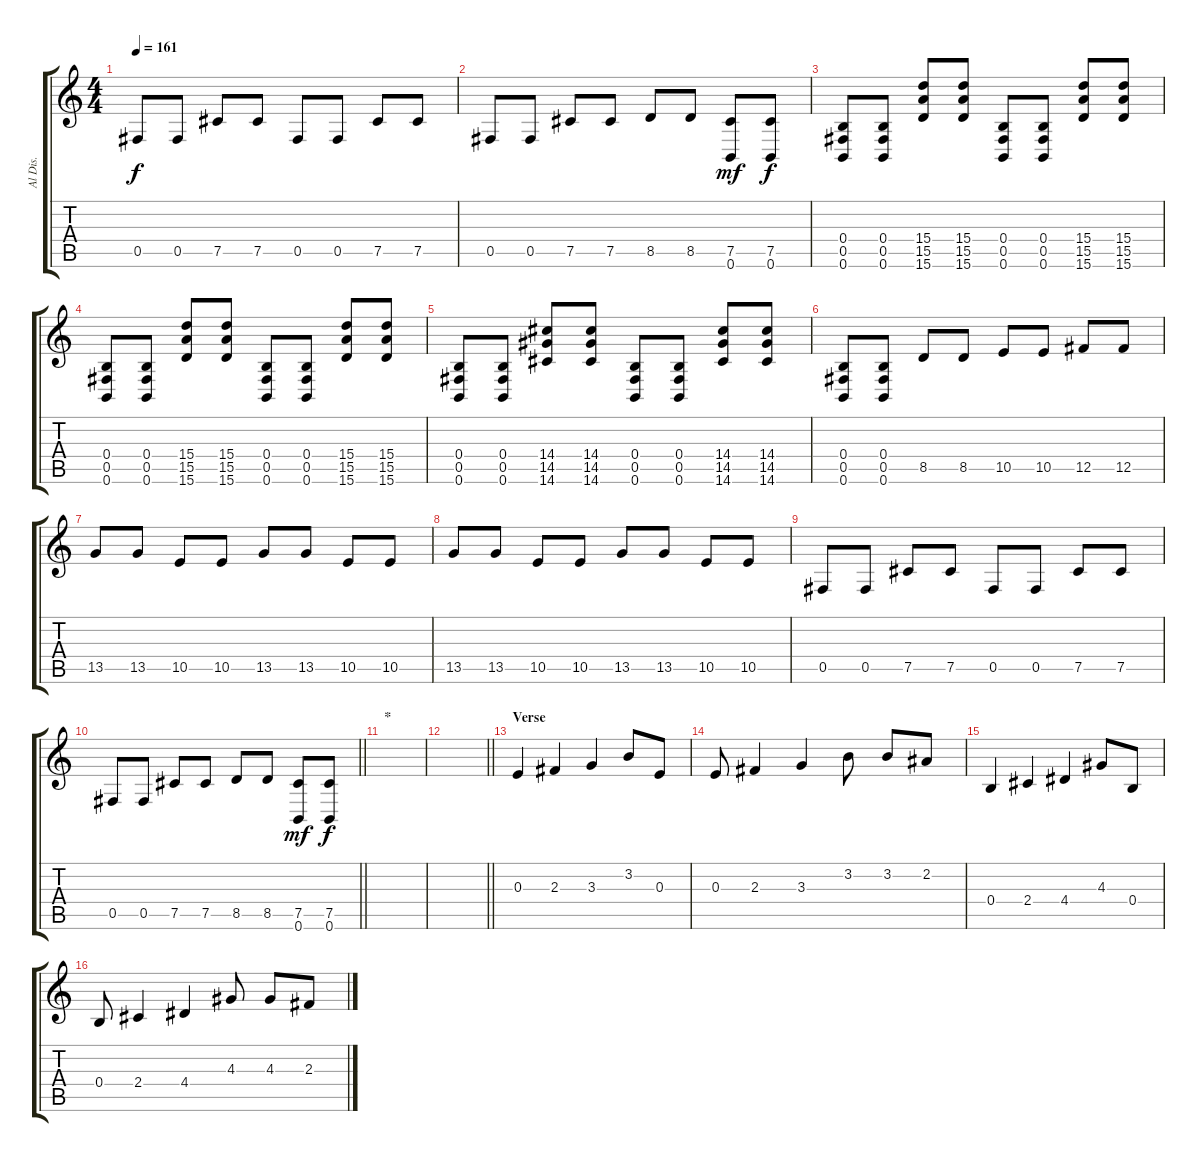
\track ("Al Dis." "Al Dis.") {instrument distortionguitar}
\staff {score tabs}
\tuning (Db4 Ab3 E3 B2 Gb2 B1) {hide}
\ts (4 4)
\tempo 161
\clef g2
\ks c
0.5.8{dy f} 0.5.8 7.5.8 7.5.8 0.5.8 0.5.8 7.5.8 7.5.8 |
0.5.8 0.5.8 7.5.8 7.5.8 8.5.8 8.5.8 (7.5 0.6).8{dy mf} (7.5 0.6).8{dy f} |
(0.4 0.5 0.6).8 (0.4 0.5 0.6).8 (15.4 15.5 15.6).8 (15.4 15.5 15.6).8 (0.4 0.5 0.6).8 (0.4 0.5 0.6).8 (15.4 15.5 15.6).8 (15.4 15.5 15.6).8 |
(0.4 0.5 0.6).8 (0.4 0.5 0.6).8 (15.4 15.5 15.6).8 (15.4 15.5 15.6).8 (0.4 0.5 0.6).8 (0.4 0.5 0.6).8 (15.4 15.5 15.6).8 (15.4 15.5 15.6).8 |
(0.4 0.5 0.6).8 (0.4 0.5 0.6).8 (14.4 14.5 14.6).8 (14.4 14.5 14.6).8 (0.4 0.5 0.6).8 (0.4 0.5 0.6).8 (14.4 14.5 14.6).8 (14.4 14.5 14.6).8 |
(0.4 0.5 0.6).8 (0.4 0.5 0.6).8 8.5.8 8.5.8 10.5.8 10.5.8 12.5.8 12.5.8 |
13.5.8 13.5.8 10.5.8 10.5.8 13.5.8 13.5.8 10.5.8 10.5.8 |
13.5.8 13.5.8 10.5.8 10.5.8 13.5.8 13.5.8 10.5.8 10.5.8 |
0.5.8 0.5.8 7.5.8 7.5.8 0.5.8 0.5.8 7.5.8 7.5.8 |
\barLineRight lightlight
0.5.8 0.5.8 7.5.8 7.5.8 8.5.8 8.5.8 (7.5 0.6).8{dy mf} (7.5 0.6).8{dy f} |
\section ("" "*")
|
\barLineRight lightlight
|
\section ("" "Verse")
0.3.4 2.3.4 3.3.4 3.2.8 0.3.8 |
0.3.8 2.3.4 3.3.4 3.2.8 3.2.8 2.2.8 |
0.4.4 2.4.4 4.4.4 4.3.8 0.4.8 |
0.4.8 2.4.4 4.4.4 4.3.8 4.3.8 2.3.8
